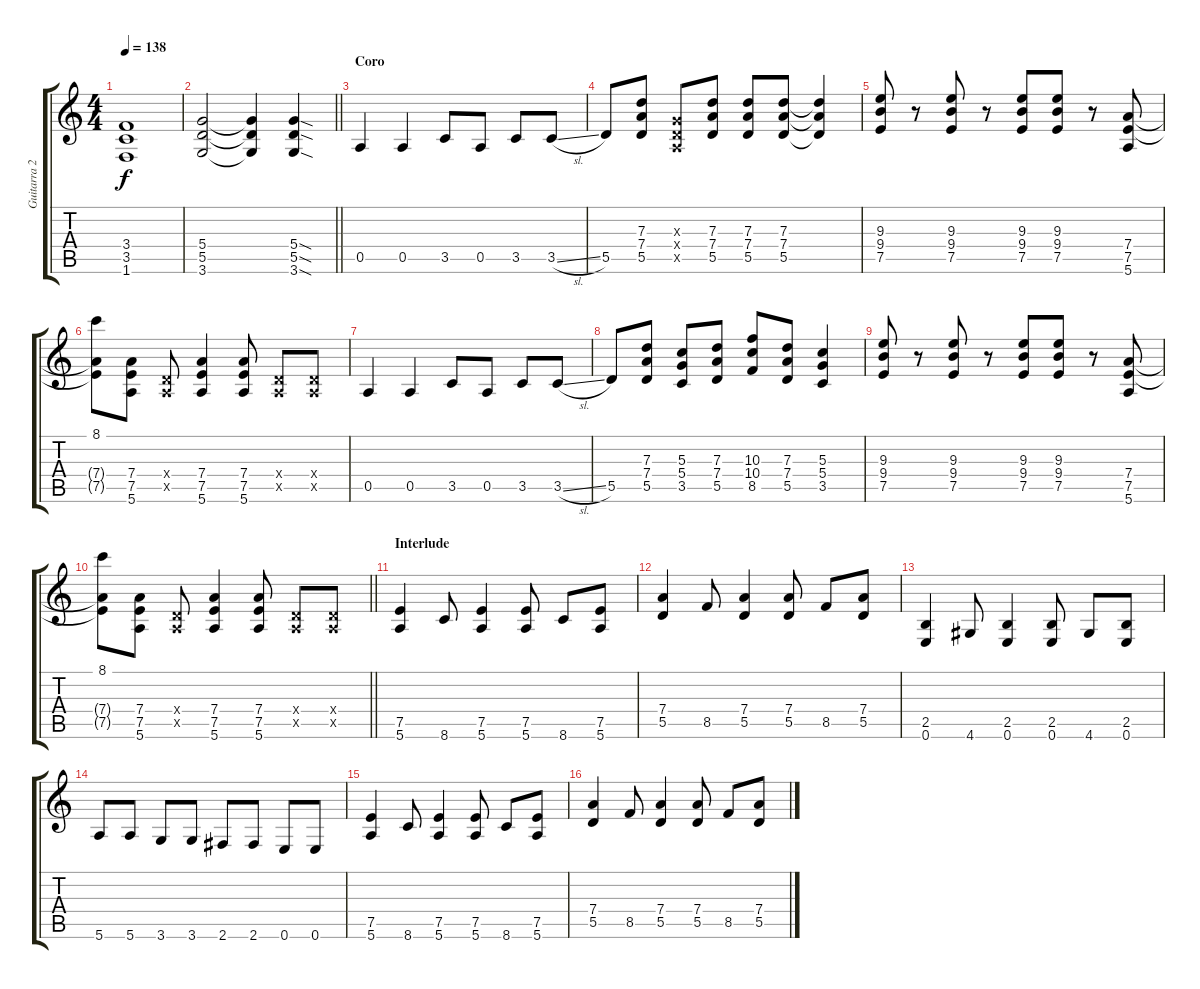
\track ("Guitarra 2" "Guitarra 2") {instrument acousticguitarsteel}
\staff {score tabs}
\tuning (E4 B3 G3 D3 A2 E2) {hide}
\ts (4 4)
\tempo 138
\clef g2
\ks c
(3.4 3.5 1.6).1{dy f} |
\barLineRight lightlight
(5.4 5.5 3.6).2 (5.4{t} 5.5{t} 3.6{t}).4 (5.4{sod} 5.5{sod} 3.6{sod}).4 |
\section ("" "Coro")
0.5.4 0.5.4 3.5.8 0.5.8 3.5.8 3.5{sl}.8 |
5.5.8 (7.3 7.4 5.5).8 (0.3{x} 0.4{x} 0.5{x}).8 (7.3 7.4 5.5).8 (7.3 7.4 5.5).8 (7.3 7.4 5.5).8 (7.3{t} 7.4{t} 5.5{t}).4 |
(9.3 9.4 7.5).8 r.8 (9.3 9.4 7.5).8 r.8 (9.3 9.4 7.5).8 (9.3 9.4 7.5).8 r.8 (7.4 7.5 5.6).8 |
(8.1 7.4{t} 7.5{t}).8 (7.4 7.5 5.6).8 (0.4{x} 0.5{x}).8 (7.4 7.5 5.6).4 (7.4 7.5 5.6).8 (0.4{x} 0.5{x}).8 (0.4{x} 0.5{x}).8 |
0.5.4 0.5.4 3.5.8 0.5.8 3.5.8 3.5{sl}.8 |
5.5.8 (7.3 7.4 5.5).8 (5.3 5.4 3.5).8 (7.3 7.4 5.5).8 (10.3 10.4 8.5).8 (7.3 7.4 5.5).8 (5.3 5.4 3.5).4 |
(9.3 9.4 7.5).8 r.8 (9.3 9.4 7.5).8 r.8 (9.3 9.4 7.5).8 (9.3 9.4 7.5).8 r.8 (7.4 7.5 5.6).8 |
\barLineRight lightlight
(8.1 7.4{t} 7.5{t}).8 (7.4 7.5 5.6).8 (0.4{x} 0.5{x}).8 (7.4 7.5 5.6).4 (7.4 7.5 5.6).8 (0.4{x} 0.5{x}).8 (0.4{x} 0.5{x}).8 |
\section ("" "Interlude")
(7.5 5.6).4{instrument acousticguitarnylon} 8.6.8 (7.5 5.6).4 (7.5 5.6).8 8.6.8 (7.5 5.6).8 |
(7.4 5.5).4 8.5.8 (7.4 5.5).4 (7.4 5.5).8 8.5.8 (7.4 5.5).8 |
(2.5 0.6).4 4.6.8 (2.5 0.6).4 (2.5 0.6).8 4.6.8 (2.5 0.6).8 |
5.6.8 5.6.8 3.6.8 3.6.8 2.6.8 2.6.8 0.6.8 0.6.8 |
(7.5 5.6).4{instrument acousticguitarnylon} 8.6.8 (7.5 5.6).4 (7.5 5.6).8 8.6.8 (7.5 5.6).8 |
(7.4 5.5).4 8.5.8 (7.4 5.5).4 (7.4 5.5).8 8.5.8 (7.4 5.5).8
